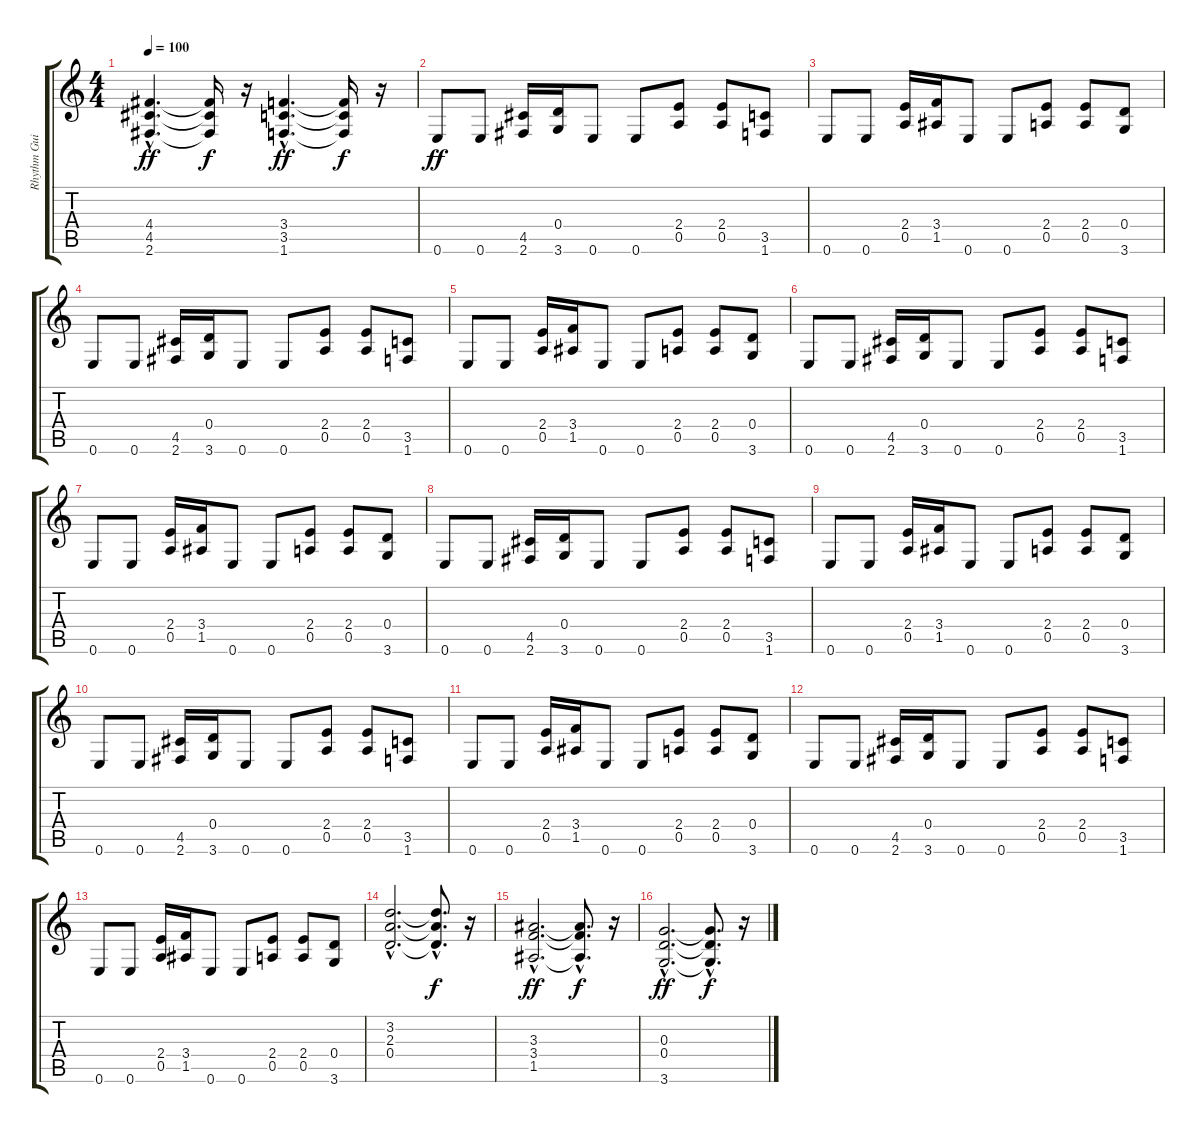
\track ("Rhythm Guitar" "Rhythm Gui") {instrument distortionguitar}
\staff {score tabs}
\tuning (E4 B3 G3 D3 A2 E2) {hide}
\ts (4 4)
\tempo 100
\clef g2
\ks c
(4.4{hac} 4.5{hac} 2.6{hac}).4{d dy ff instrument distortionguitar} (4.4{t} 4.5{t} 2.6{t}).16{dy f} r.16 (3.4{hac} 3.5{hac} 1.6{hac}).4{d dy ff} (3.4{t} 3.5{t} 1.6{t}).16{dy f} r.16 |
0.6.8{dy ff} 0.6.8 (4.5 2.6).16 (0.4 3.6).16 0.6.8 0.6.8 (2.4 0.5).8 (2.4 0.5).8 (3.5 1.6).8 |
0.6.8 0.6.8 (2.4 0.5).16 (3.4 1.5).16 0.6.8 0.6.8 (2.4 0.5).8 (2.4 0.5).8 (0.4 3.6).8 |
0.6.8 0.6.8 (4.5 2.6).16 (0.4 3.6).16 0.6.8 0.6.8 (2.4 0.5).8 (2.4 0.5).8 (3.5 1.6).8 |
0.6.8 0.6.8 (2.4 0.5).16 (3.4 1.5).16 0.6.8 0.6.8 (2.4 0.5).8 (2.4 0.5).8 (0.4 3.6).8 |
0.6.8 0.6.8 (4.5 2.6).16 (0.4 3.6).16 0.6.8 0.6.8 (2.4 0.5).8 (2.4 0.5).8 (3.5 1.6).8 |
0.6.8 0.6.8 (2.4 0.5).16 (3.4 1.5).16 0.6.8 0.6.8 (2.4 0.5).8 (2.4 0.5).8 (0.4 3.6).8 |
0.6.8 0.6.8 (4.5 2.6).16 (0.4 3.6).16 0.6.8 0.6.8 (2.4 0.5).8 (2.4 0.5).8 (3.5 1.6).8 |
0.6.8 0.6.8 (2.4 0.5).16 (3.4 1.5).16 0.6.8 0.6.8 (2.4 0.5).8 (2.4 0.5).8 (0.4 3.6).8 |
0.6.8 0.6.8 (4.5 2.6).16 (0.4 3.6).16 0.6.8 0.6.8 (2.4 0.5).8 (2.4 0.5).8 (3.5 1.6).8 |
0.6.8 0.6.8 (2.4 0.5).16 (3.4 1.5).16 0.6.8 0.6.8 (2.4 0.5).8 (2.4 0.5).8 (0.4 3.6).8 |
0.6.8 0.6.8 (4.5 2.6).16 (0.4 3.6).16 0.6.8 0.6.8 (2.4 0.5).8 (2.4 0.5).8 (3.5 1.6).8 |
0.6.8 0.6.8 (2.4 0.5).16 (3.4 1.5).16 0.6.8 0.6.8 (2.4 0.5).8 (2.4 0.5).8 (0.4 3.6).8 |
(3.2{hac} 2.3{hac} 0.4{hac}).2{d} (3.2{hac t} 2.3{hac t} 0.4{hac t}).8{d dy f} r.16 |
(3.3{hac} 3.4{hac} 1.5{hac}).2{d dy ff} (3.3{hac t} 3.4{hac t} 1.5{hac t}).8{d dy f} r.16 |
(0.3{hac} 0.4{hac} 3.6{hac}).2{d dy ff} (0.3{hac t} 0.4{hac t} 3.6{hac t}).8{d dy f} r.16
